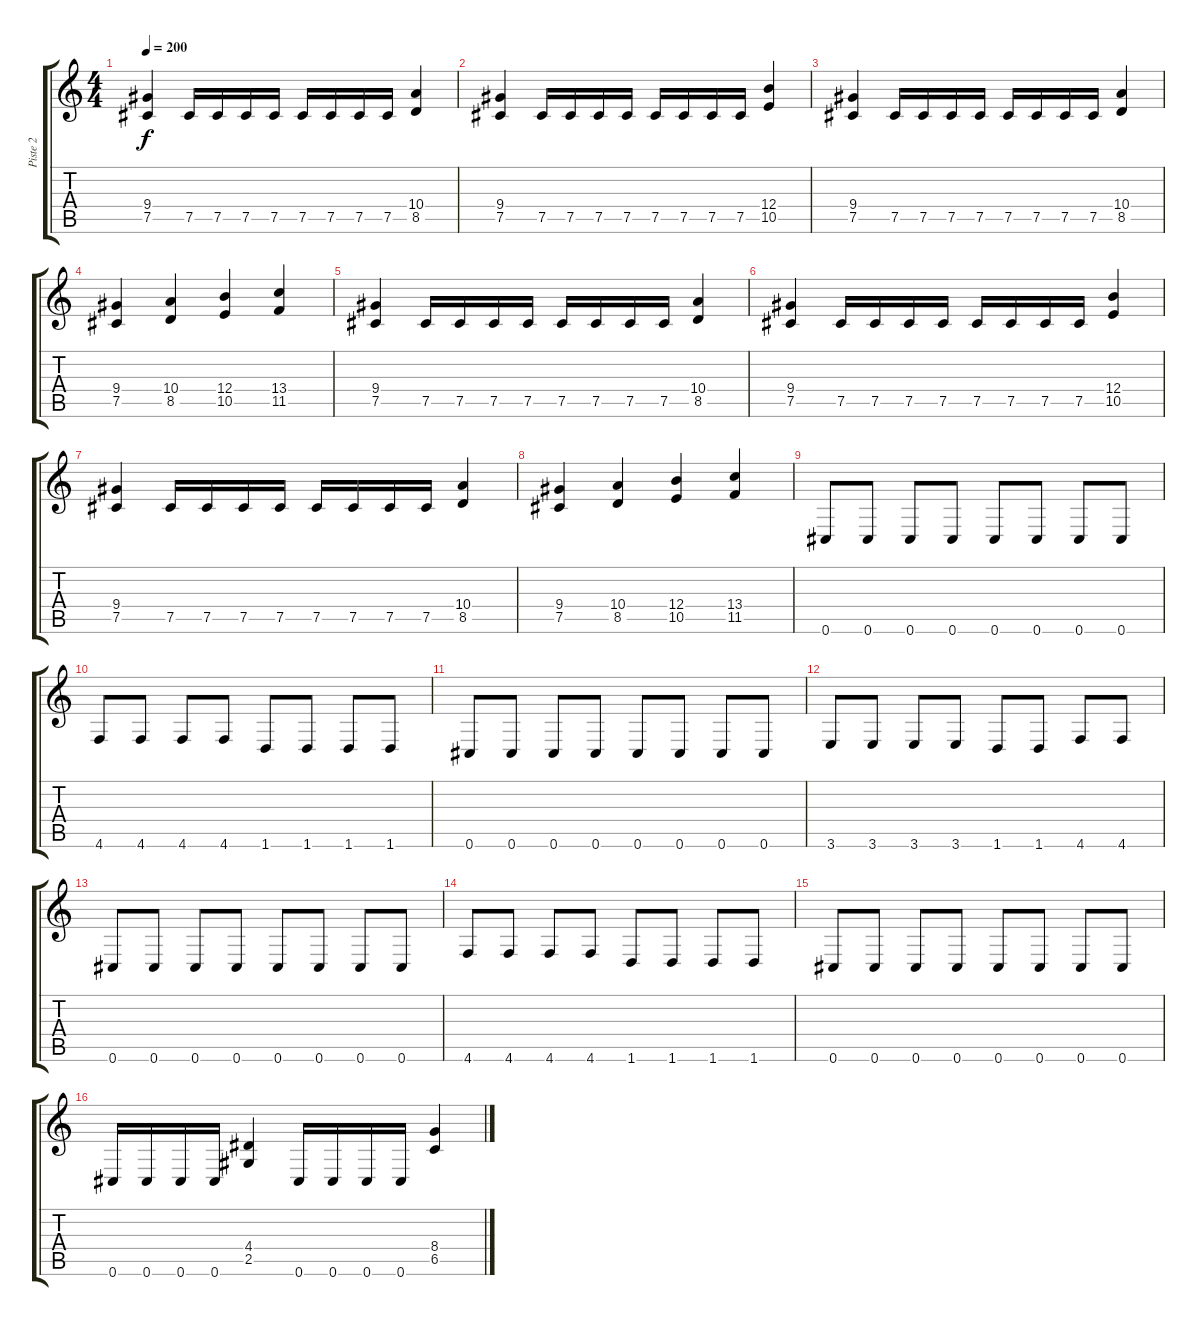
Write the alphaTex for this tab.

\track ("Piste 2" "Piste 2") {instrument distortionguitar}
\staff {score tabs}
\tuning (Db4 Ab3 E3 B2 Gb2 Db2) {hide}
\ts (4 4)
\tempo 200
\clef g2
\ks c
(9.4 7.5).4{dy f} 7.5.16 7.5.16 7.5.16 7.5.16 7.5.16 7.5.16 7.5.16 7.5.16 (10.4 8.5).4 |
(9.4 7.5).4 7.5.16 7.5.16 7.5.16 7.5.16 7.5.16 7.5.16 7.5.16 7.5.16 (12.4 10.5).4 |
(9.4 7.5).4 7.5.16 7.5.16 7.5.16 7.5.16 7.5.16 7.5.16 7.5.16 7.5.16 (10.4 8.5).4 |
(9.4 7.5).4 (10.4 8.5).4 (12.4 10.5).4 (13.4 11.5).4 |
(9.4 7.5).4 7.5.16 7.5.16 7.5.16 7.5.16 7.5.16 7.5.16 7.5.16 7.5.16 (10.4 8.5).4 |
(9.4 7.5).4 7.5.16 7.5.16 7.5.16 7.5.16 7.5.16 7.5.16 7.5.16 7.5.16 (12.4 10.5).4 |
(9.4 7.5).4 7.5.16 7.5.16 7.5.16 7.5.16 7.5.16 7.5.16 7.5.16 7.5.16 (10.4 8.5).4 |
(9.4 7.5).4 (10.4 8.5).4 (12.4 10.5).4 (13.4 11.5).4 |
0.6.8 0.6.8 0.6.8 0.6.8 0.6.8 0.6.8 0.6.8 0.6.8 |
4.6.8 4.6.8 4.6.8 4.6.8 1.6.8 1.6.8 1.6.8 1.6.8 |
0.6.8 0.6.8 0.6.8 0.6.8 0.6.8 0.6.8 0.6.8 0.6.8 |
3.6.8 3.6.8 3.6.8 3.6.8 1.6.8 1.6.8 4.6.8 4.6.8 |
0.6.8 0.6.8 0.6.8 0.6.8 0.6.8 0.6.8 0.6.8 0.6.8 |
4.6.8 4.6.8 4.6.8 4.6.8 1.6.8 1.6.8 1.6.8 1.6.8 |
0.6.8 0.6.8 0.6.8 0.6.8 0.6.8 0.6.8 0.6.8 0.6.8 |
0.6.16 0.6.16 0.6.16 0.6.16 (4.4 2.5).4 0.6.16 0.6.16 0.6.16 0.6.16 (8.4 6.5).4
